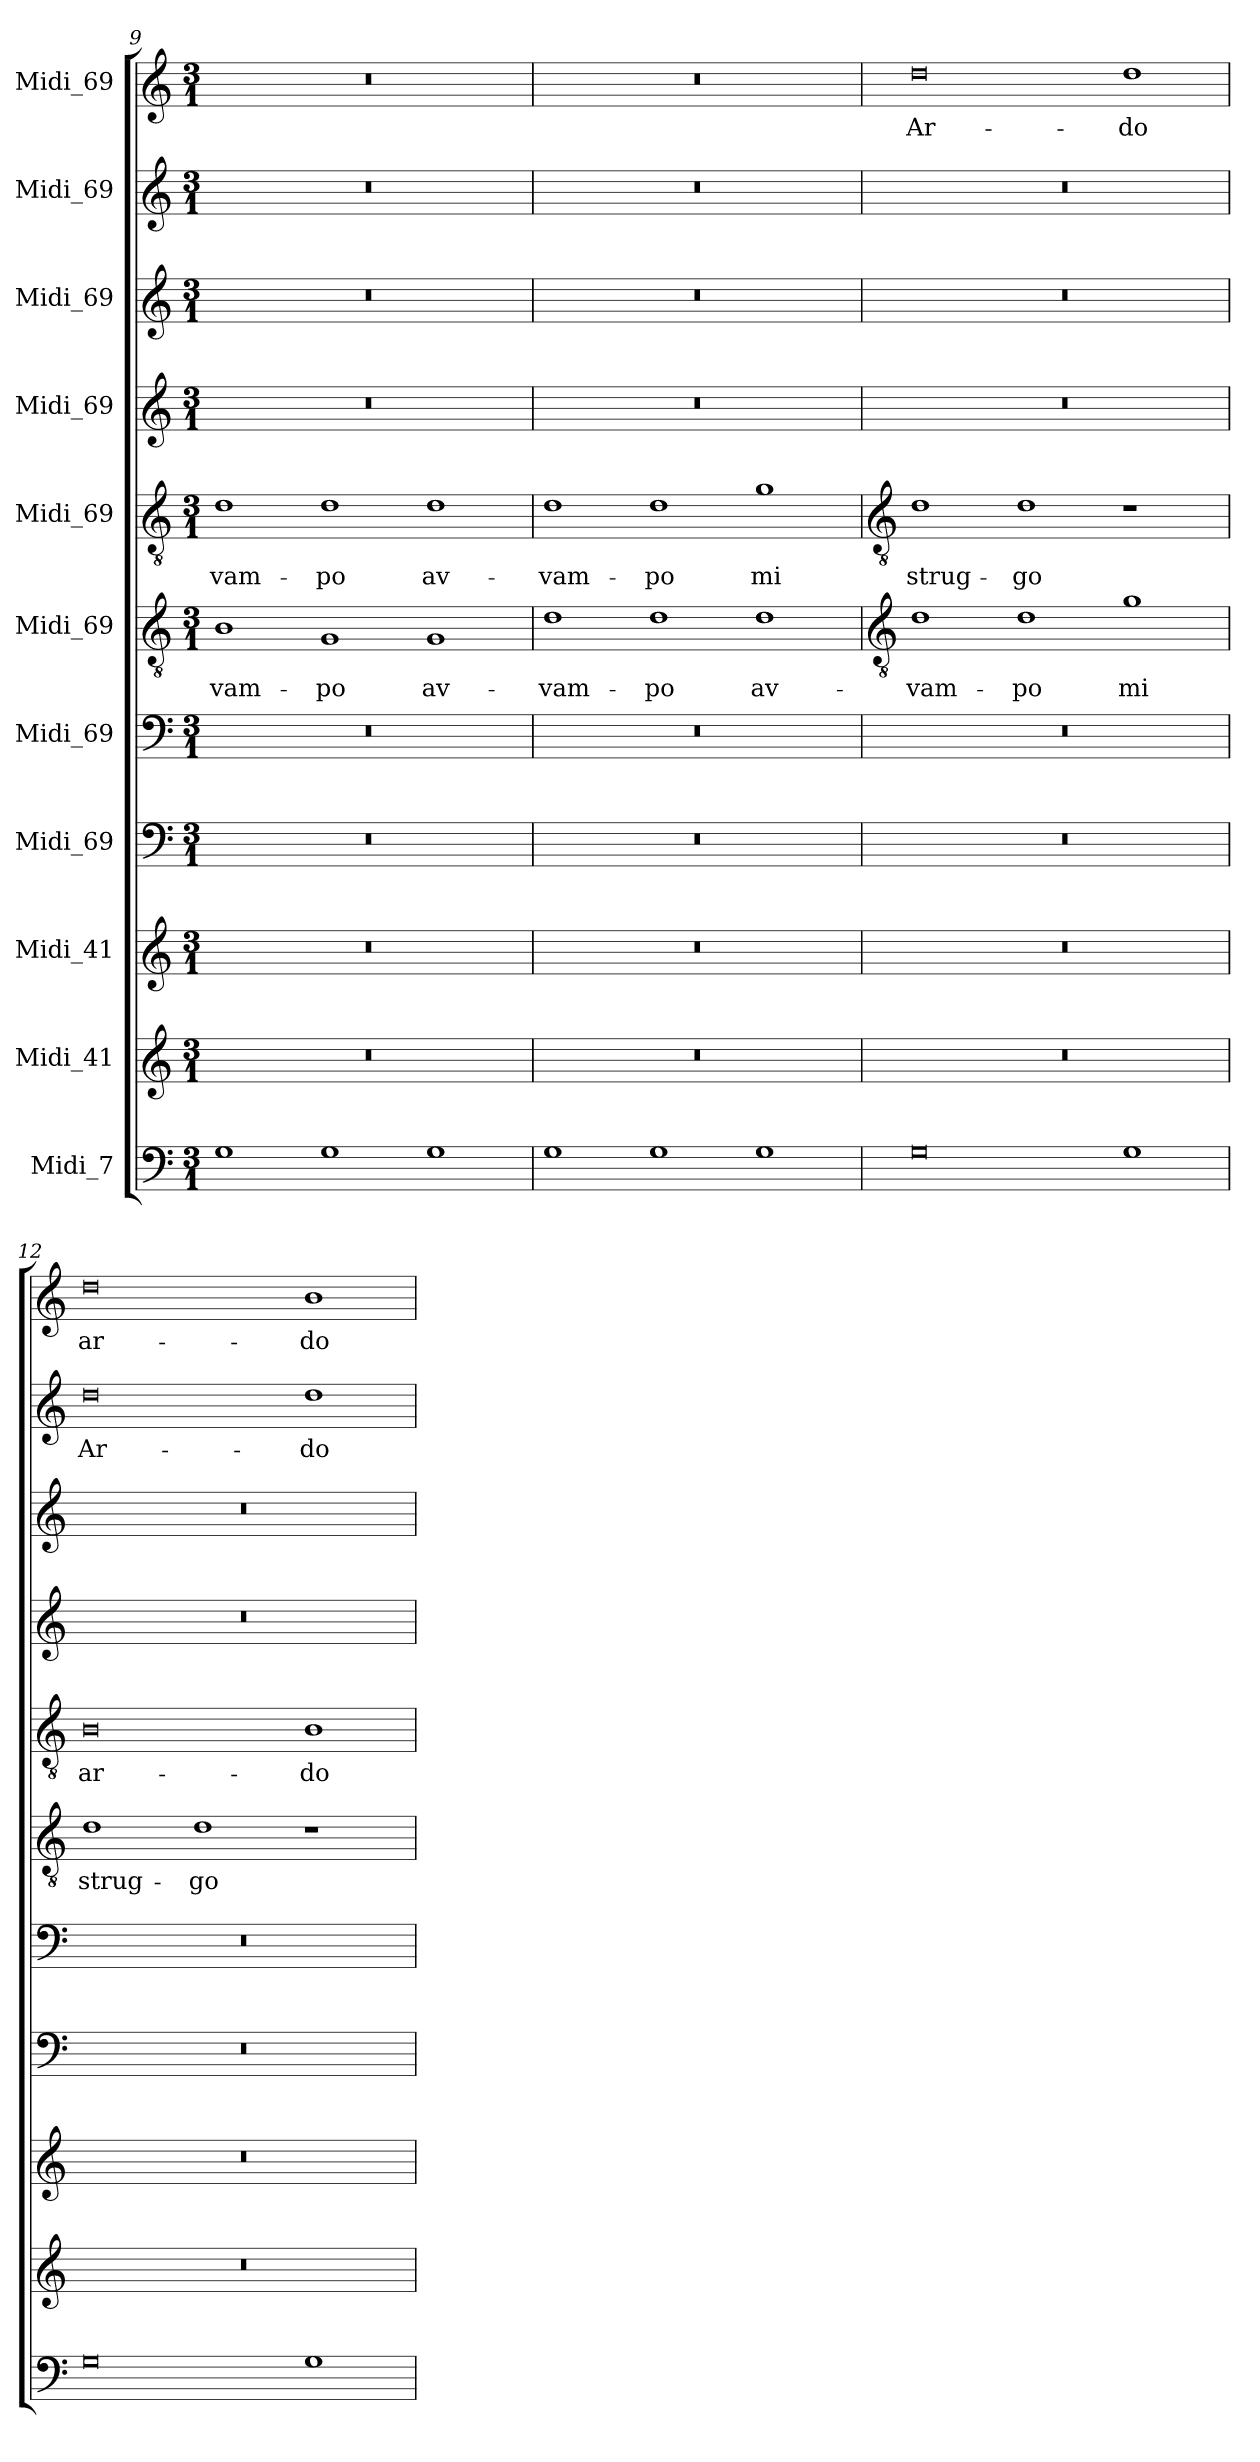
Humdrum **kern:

**kern	**kern	**kern	**kern	**kern	**kern	**text	**kern	**text	**kern	**kern	**kern	**text	**kern	**text
*part11	*part10	*part9	*part8	*part7	*part6	*part6	*part5	*part5	*part4	*part3	*part2	*part2	*part1	*part1
*staff11	*staff10	*staff9	*staff8	*staff7	*staff6	*staff6	*staff5	*staff5	*staff4	*staff3	*staff2	*staff2	*staff1	*staff1
*I"Midi_7	*I"Midi_41	*I"Midi_41	*I"Midi_69	*I"Midi_69	*I"Midi_69	*	*I"Midi_69	*	*I"Midi_69	*I"Midi_69	*I"Midi_69	*	*I"Midi_69	*
*clefF4	*clefG2	*clefG2	*clefF4	*clefF4	*clefGv2	*	*clefGv2	*	*clefG2	*clefG2	*clefG2	*	*clefG2	*
*k[]	*k[]	*k[]	*k[]	*k[]	*k[]	*	*k[]	*	*k[]	*k[]	*k[]	*	*k[]	*
*C:	*C:	*C:	*C:	*C:	*C:	*	*C:	*	*C:	*C:	*C:	*	*C:	*
*M3/1	*M3/1	*M3/1	*M3/1	*M3/1	*M3/1	*	*M3/1	*	*M3/1	*M3/1	*M3/1	*	*M3/1	*
=9	=9	=9	=9	=9	=9	=9	=9	=9	=9	=9	=9	=9	=9	=9
!	!LO:N:vis=0	!LO:N:vis=0	!LO:N:vis=0	!LO:N:vis=0	!	!LO:LY:b	!	!LO:LY:b	!LO:N:vis=0	!LO:N:vis=0	!LO:N:vis=0	!	!LO:N:vis=0	!
1G	0.r	0.r	0.r	0.r	1B	-vam-	1d	-vam-	0.r	0.r	0.r	.	0.r	.
!	!	!	!	!	!	!LO:LY:b	!	!LO:LY:b	!	!	!	!	!	!
1G	.	.	.	.	1G	-po	1d	-po	.	.	.	.	.	.
!	!	!	!	!	!	!LO:LY:b	!	!LO:LY:b	!	!	!	!	!	!
1G	.	.	.	.	1G	av-	1d	av-	.	.	.	.	.	.
=10	=10	=10	=10	=10	=10	=10	=10	=10	=10	=10	=10	=10	=10	=10
!	!LO:N:vis=0	!LO:N:vis=0	!LO:N:vis=0	!LO:N:vis=0	!	!LO:LY:b	!	!LO:LY:b	!LO:N:vis=0	!LO:N:vis=0	!LO:N:vis=0	!	!LO:N:vis=0	!
1G	0.r	0.r	0.r	0.r	1d	-vam-	1d	-vam-	0.r	0.r	0.r	.	0.r	.
!	!	!	!	!	!	!LO:LY:b	!	!LO:LY:b	!	!	!	!	!	!
1G	.	.	.	.	1d	-po	1d	-po	.	.	.	.	.	.
!	!	!	!	!	!	!LO:LY:b	!	!LO:LY:b	!	!	!	!	!	!
1G	.	.	.	.	1d	av-	1g	mi	.	.	.	.	.	.
!!LO:LB:g=z
=11	=11	=11	=11	=11	=11	=11	=11	=11	=11	=11	=11	=11	=11	=11
*	*	*	*	*	*clefGv2	*	*clefGv2	*	*	*	*	*	*	*
!	!LO:N:vis=0	!LO:N:vis=0	!LO:N:vis=0	!LO:N:vis=0	!	!LO:LY:b	!	!LO:LY:b	!LO:N:vis=0	!LO:N:vis=0	!LO:N:vis=0	!	!	!LO:LY:b
0G	0.r	0.r	0.r	0.r	1d	-vam-	1d	strug-	0.r	0.r	0.r	.	0dd	Ar-
!	!	!	!	!	!	!LO:LY:b	!	!LO:LY:b	!	!	!	!	!	!
.	.	.	.	.	1d	-po	1d	-go	.	.	.	.	.	.
!	!	!	!	!	!	!LO:LY:b	!	!	!	!	!	!	!	!LO:LY:b
1G	.	.	.	.	1g	mi	1r	.	.	.	.	.	1dd	-do
=12	=12	=12	=12	=12	=12	=12	=12	=12	=12	=12	=12	=12	=12	=12
!	!LO:N:vis=0	!LO:N:vis=0	!LO:N:vis=0	!LO:N:vis=0	!	!LO:LY:b	!	!LO:LY:b	!LO:N:vis=0	!LO:N:vis=0	!	!LO:LY:b	!	!LO:LY:b
0G	0.r	0.r	0.r	0.r	1d	strug-	0B	ar-	0.r	0.r	0dd	Ar-	0dd	ar-
!	!	!	!	!	!	!LO:LY:b	!	!	!	!	!	!	!	!
.	.	.	.	.	1d	-go	.	.	.	.	.	.	.	.
!	!	!	!	!	!	!	!	!LO:LY:b	!	!	!	!LO:LY:b	!	!LO:LY:b
1G	.	.	.	.	1r	.	1B	-do	.	.	1dd	-do	1b	-do
=	=	=	=	=	=	=	=	=	=	=	=	=	=	=
*-	*-	*-	*-	*-	*-	*-	*-	*-	*-	*-	*-	*-	*-	*-
